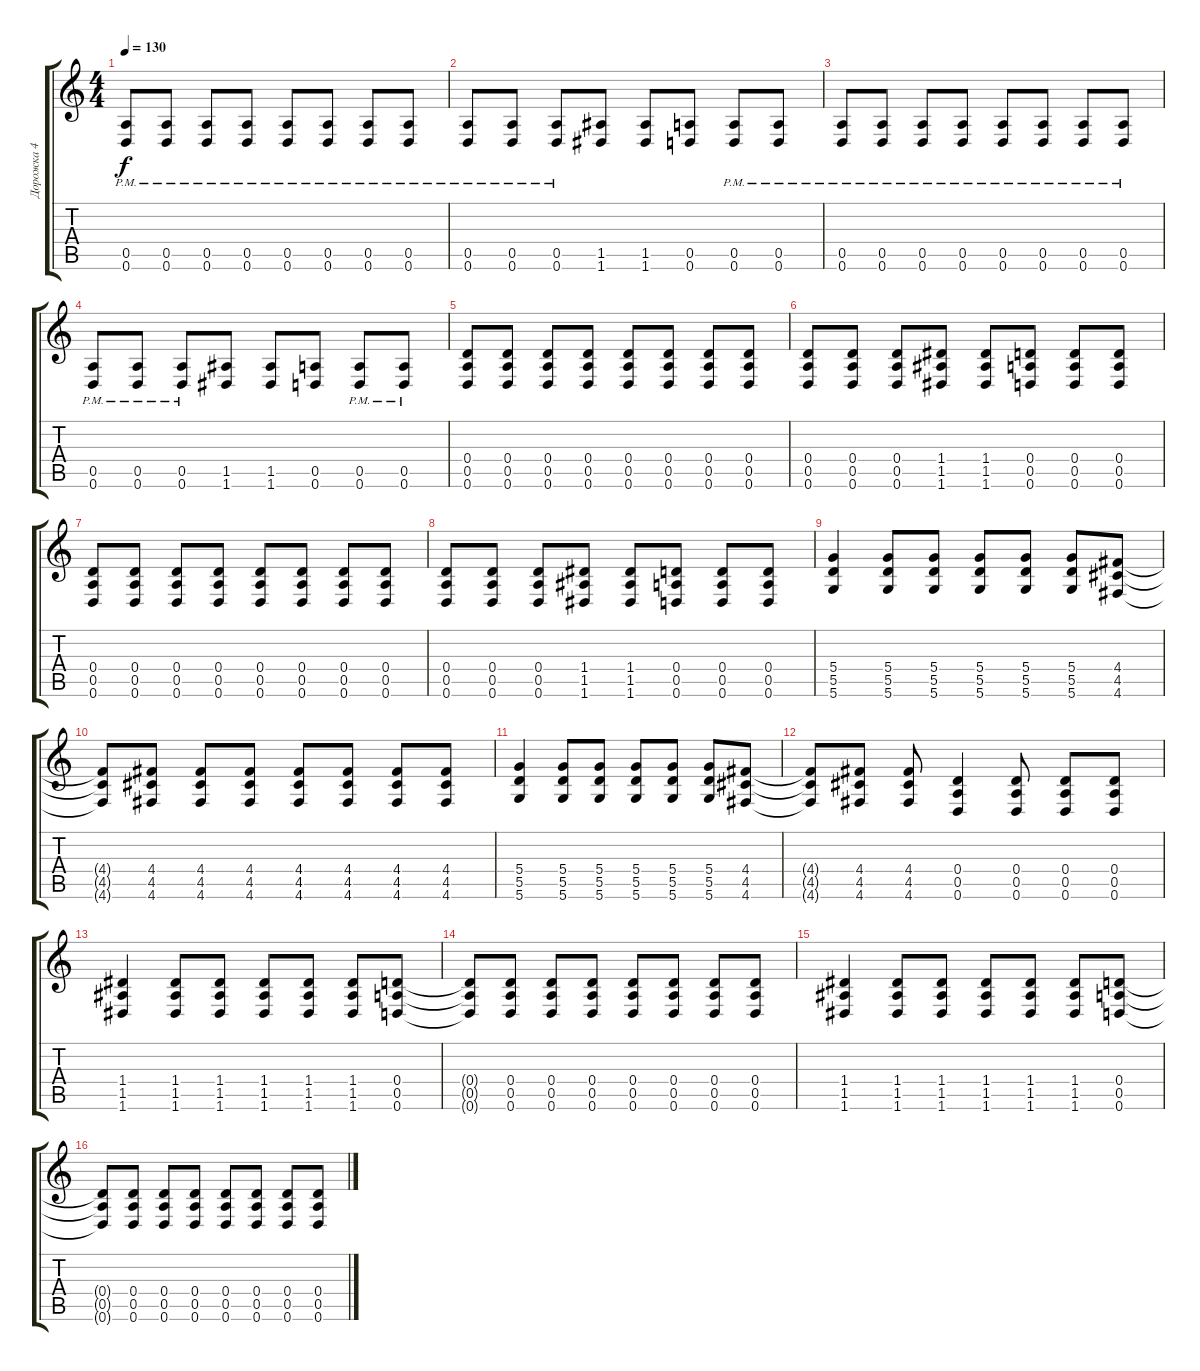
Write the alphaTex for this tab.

\track ("Дорожка 4" "Дорожка 4") {instrument overdrivenguitar}
\staff {score tabs}
\tuning (E4 B3 G3 D3 A2 D2) {hide}
\ts (4 4)
\tempo 130
\clef g2
\ks c
(0.5{pm} 0.6{pm}).8{dy f} (0.5{pm} 0.6{pm}).8 (0.5{pm} 0.6{pm}).8 (0.5{pm} 0.6{pm}).8 (0.5{pm} 0.6{pm}).8 (0.5{pm} 0.6{pm}).8 (0.5{pm} 0.6{pm}).8 (0.5{pm} 0.6{pm}).8 |
(0.5{pm} 0.6{pm}).8 (0.5{pm} 0.6{pm}).8 (0.5{pm} 0.6{pm}).8 (1.5 1.6).8 (1.5 1.6).8 (0.5 0.6).8 (0.5{pm} 0.6{pm}).8 (0.5{pm} 0.6{pm}).8 |
(0.5{pm} 0.6{pm}).8 (0.5{pm} 0.6{pm}).8 (0.5{pm} 0.6{pm}).8 (0.5{pm} 0.6{pm}).8 (0.5{pm} 0.6{pm}).8 (0.5{pm} 0.6{pm}).8 (0.5{pm} 0.6{pm}).8 (0.5{pm} 0.6{pm}).8 |
(0.5{pm} 0.6{pm}).8 (0.5{pm} 0.6{pm}).8 (0.5{pm} 0.6{pm}).8 (1.5 1.6).8 (1.5 1.6).8 (0.5 0.6).8 (0.5{pm} 0.6{pm}).8 (0.5{pm} 0.6{pm}).8 |
(0.4 0.5 0.6).8 (0.4 0.5 0.6).8 (0.4 0.5 0.6).8 (0.4 0.5 0.6).8 (0.4 0.5 0.6).8 (0.4 0.5 0.6).8 (0.4 0.5 0.6).8 (0.4 0.5 0.6).8 |
(0.4 0.5 0.6).8 (0.4 0.5 0.6).8 (0.4 0.5 0.6).8 (1.4 1.5 1.6).8 (1.4 1.5 1.6).8 (0.4 0.5 0.6).8 (0.4 0.5 0.6).8 (0.4 0.5 0.6).8 |
(0.4 0.5 0.6).8 (0.4 0.5 0.6).8 (0.4 0.5 0.6).8 (0.4 0.5 0.6).8 (0.4 0.5 0.6).8 (0.4 0.5 0.6).8 (0.4 0.5 0.6).8 (0.4 0.5 0.6).8 |
(0.4 0.5 0.6).8 (0.4 0.5 0.6).8 (0.4 0.5 0.6).8 (1.4 1.5 1.6).8 (1.4 1.5 1.6).8 (0.4 0.5 0.6).8 (0.4 0.5 0.6).8 (0.4 0.5 0.6).8 |
(5.4 5.5 5.6).4 (5.4 5.5 5.6).8 (5.4 5.5 5.6).8 (5.4 5.5 5.6).8 (5.4 5.5 5.6).8 (5.4 5.5 5.6).8 (4.4 4.5 4.6).8 |
(4.4{t} 4.5{t} 4.6{t}).8 (4.4 4.5 4.6).8 (4.4 4.5 4.6).8 (4.4 4.5 4.6).8 (4.4 4.5 4.6).8 (4.4 4.5 4.6).8 (4.4 4.5 4.6).8 (4.4 4.5 4.6).8 |
(5.4 5.5 5.6).4 (5.4 5.5 5.6).8 (5.4 5.5 5.6).8 (5.4 5.5 5.6).8 (5.4 5.5 5.6).8 (5.4 5.5 5.6).8 (4.4 4.5 4.6).8 |
(4.4{t} 4.5{t} 4.6{t}).8 (4.4 4.5 4.6).8 (4.4 4.5 4.6).8 (0.4 0.5 0.6).4 (0.4 0.5 0.6).8 (0.4 0.5 0.6).8 (0.4 0.5 0.6).8 |
(1.4 1.5 1.6).4 (1.4 1.5 1.6).8 (1.4 1.5 1.6).8 (1.4 1.5 1.6).8 (1.4 1.5 1.6).8 (1.4 1.5 1.6).8 (0.4 0.5 0.6).8 |
(0.4{t} 0.5{t} 0.6{t}).8 (0.4 0.5 0.6).8 (0.4 0.5 0.6).8 (0.4 0.5 0.6).8 (0.4 0.5 0.6).8 (0.4 0.5 0.6).8 (0.4 0.5 0.6).8 (0.4 0.5 0.6).8 |
(1.4 1.5 1.6).4 (1.4 1.5 1.6).8 (1.4 1.5 1.6).8 (1.4 1.5 1.6).8 (1.4 1.5 1.6).8 (1.4 1.5 1.6).8 (0.4 0.5 0.6).8 |
(0.4{t} 0.5{t} 0.6{t}).8 (0.4 0.5 0.6).8 (0.4 0.5 0.6).8 (0.4 0.5 0.6).8 (0.4 0.5 0.6).8 (0.4 0.5 0.6).8 (0.4 0.5 0.6).8 (0.4 0.5 0.6).8
